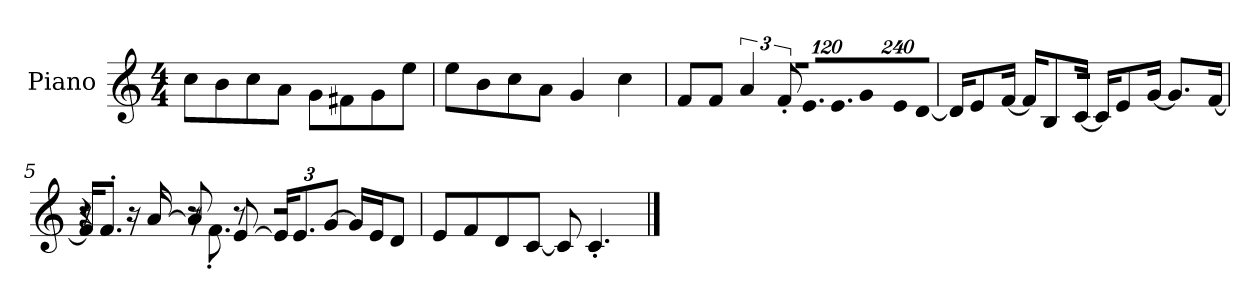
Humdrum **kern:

**kern
*part1
*staff1
*I"Piano
*I'P-no
*clefG2
*k[]
*M4/4
*MM90
=1
8cc\L
8b\
8cc\
8a\J
8g\L
8f#X\
8g\
8ee\J
=2
8ee\L
8b\
8cc\
8a\J
4g/
4cc\
=3
*^
1r	8f/L
.	8f/J
.	6a/
.	12f'/
*	*Xbrackettup
!	!LO:N:vis=16.
.	960%103e/LL
!	!LO:N:vis=16.
.	960%103e/J
!	!LO:N:vis=8
.	960%137g/
!	!LO:N:vis=16
.	1920%137e/L
!	!LO:N:vis=16
.	[1920%137d/JJ
=4	=4
1r	16d/KL]
.	8e/
.	[16f/Jk
.	16f/KL]
.	8B/
.	[16c/Jk
.	16c/KL]
.	8e/
.	[16g/Jk
.	8.g/L]
.	[16f/Jk
!!LO:LB:g=z	!!
=5	=5
*	*^
8r	4r	16f/KL]
.	.	8.f'/J
16r	.	.
[16a/	.	.
8a/]	16r	8r
.	8.f'\	.
8r	.	[8e/
2r	2r	24e/KL]
.	.	12.e/
.	.	[12g/J
.	.	16g/LL]
.	.	16e/J
.	.	8d/J
*v	*v	*v
=6
8e/L
8f/
8d/
[8c/J
8c/]
4.c'/
==
*-
